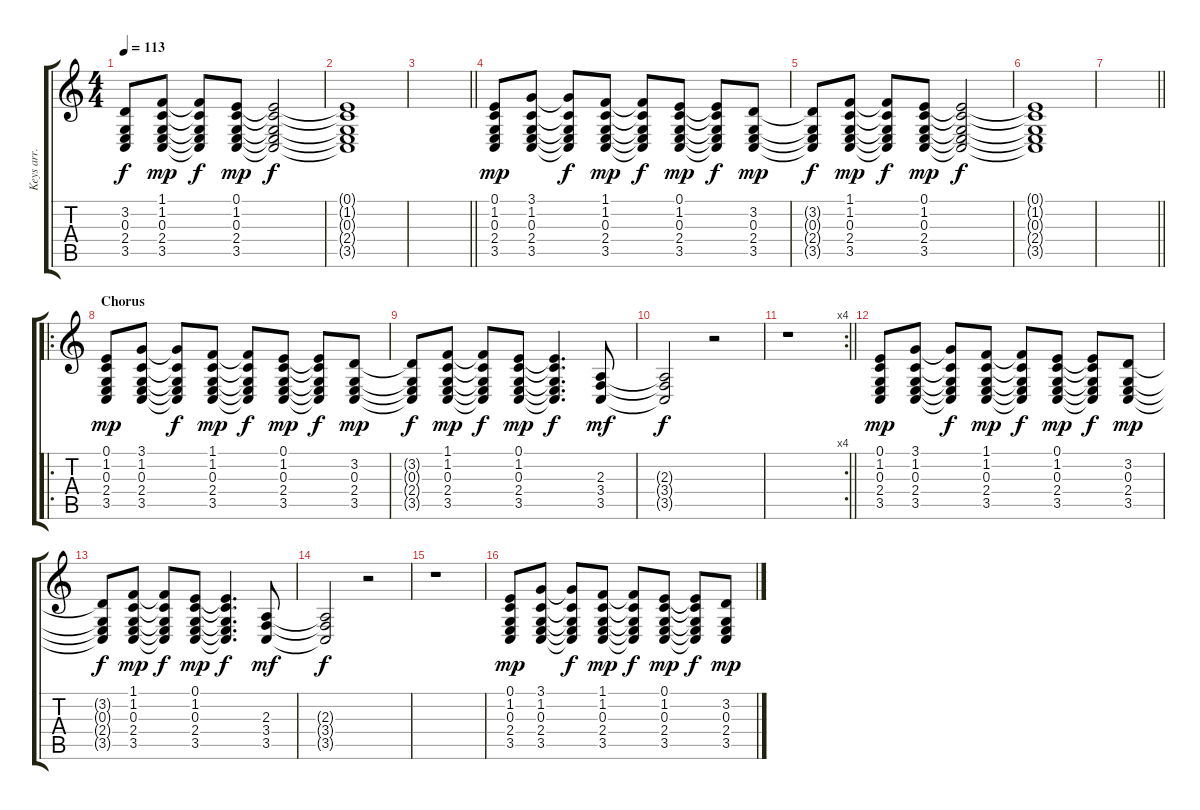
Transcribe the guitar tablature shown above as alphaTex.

\track ("Keys arr. for guitar" "Keys arr. ") {instrument lead2sawtooth}
\staff {score tabs}
\tuning (E4 B3 G3 D3 A2 E2) {hide}
\ts (4 4)
\tempo 113
\clef g2
\ks c
(3.2{t} 0.3{t} 2.4{t} 3.5{t}).8{dy f} (1.1 1.2 0.3 2.4 3.5).8{dy mp} (1.1{t} 1.2{t} 0.3{t} 2.4{t} 3.5{t}).8{dy f} (0.1 1.2 0.3 2.4 3.5).8{dy mp} (0.1{t} 1.2{t} 0.3{t} 2.4{t} 3.5{t}).2{dy f} |
(0.1{t} 1.2{t} 0.3{t} 2.4{t} 3.5{t}).1{volume 1} |
\barLineRight lightlight
|
(0.1 1.2 0.3 2.4 3.5).8{dy mp volume 5} (3.1 1.2 0.3 2.4 3.5).8 (3.1{t} 1.2{t} 0.3{t} 2.4{t} 3.5{t}).8{dy f} (1.1 1.2 0.3 2.4 3.5).8{dy mp} (1.1{t} 1.2{t} 0.3{t} 2.4{t} 3.5{t}).8{dy f} (0.1 1.2 0.3 2.4 3.5).8{dy mp} (0.1{t} 1.2{t} 0.3{t} 2.4{t} 3.5{t}).8{dy f} (3.2 0.3 2.4 3.5).8{dy mp} |
(3.2{t} 0.3{t} 2.4{t} 3.5{t}).8{dy f} (1.1 1.2 0.3 2.4 3.5).8{dy mp} (1.1{t} 1.2{t} 0.3{t} 2.4{t} 3.5{t}).8{dy f} (0.1 1.2 0.3 2.4 3.5).8{dy mp} (0.1{t} 1.2{t} 0.3{t} 2.4{t} 3.5{t}).2{dy f} |
(0.1{t} 1.2{t} 0.3{t} 2.4{t} 3.5{t}).1{volume 1} |
\barLineRight lightlight
|
\ro
\section ("" "Chorus")
(0.1 1.2 0.3 2.4 3.5).8{dy mp} (3.1 1.2 0.3 2.4 3.5).8 (3.1{t} 1.2{t} 0.3{t} 2.4{t} 3.5{t}).8{dy f} (1.1 1.2 0.3 2.4 3.5).8{dy mp} (1.1{t} 1.2{t} 0.3{t} 2.4{t} 3.5{t}).8{dy f} (0.1 1.2 0.3 2.4 3.5).8{dy mp} (0.1{t} 1.2{t} 0.3{t} 2.4{t} 3.5{t}).8{dy f} (3.2 0.3 2.4 3.5).8{dy mp} |
(3.2{t} 0.3{t} 2.4{t} 3.5{t}).8{dy f} (1.1 1.2 0.3 2.4 3.5).8{dy mp} (1.1{t} 1.2{t} 0.3{t} 2.4{t} 3.5{t}).8{dy f} (0.1 1.2 0.3 2.4 3.5).8{dy mp} (0.1{t} 1.2{t} 0.3{t} 2.4{t} 3.5{t}).4{d dy f} (2.3 3.4 3.5).8{dy mf} |
(2.3{t} 3.4{t} 3.5{t}).2{dy f} r.2 |
\rc 4
\barLineRight lightlight
r.1 |
(0.1 1.2 0.3 2.4 3.5).8{dy mp} (3.1 1.2 0.3 2.4 3.5).8 (3.1{t} 1.2{t} 0.3{t} 2.4{t} 3.5{t}).8{dy f} (1.1 1.2 0.3 2.4 3.5).8{dy mp} (1.1{t} 1.2{t} 0.3{t} 2.4{t} 3.5{t}).8{dy f} (0.1 1.2 0.3 2.4 3.5).8{dy mp} (0.1{t} 1.2{t} 0.3{t} 2.4{t} 3.5{t}).8{dy f} (3.2 0.3 2.4 3.5).8{dy mp} |
(3.2{t} 0.3{t} 2.4{t} 3.5{t}).8{dy f} (1.1 1.2 0.3 2.4 3.5).8{dy mp} (1.1{t} 1.2{t} 0.3{t} 2.4{t} 3.5{t}).8{dy f} (0.1 1.2 0.3 2.4 3.5).8{dy mp} (0.1{t} 1.2{t} 0.3{t} 2.4{t} 3.5{t}).4{d dy f} (2.3 3.4 3.5).8{dy mf} |
(2.3{t} 3.4{t} 3.5{t}).2{dy f} r.2 |
r.1 |
(0.1 1.2 0.3 2.4 3.5).8{dy mp volume 1} (3.1 1.2 0.3 2.4 3.5).8 (3.1{t} 1.2{t} 0.3{t} 2.4{t} 3.5{t}).8{dy f} (1.1 1.2 0.3 2.4 3.5).8{dy mp} (1.1{t} 1.2{t} 0.3{t} 2.4{t} 3.5{t}).8{dy f} (0.1 1.2 0.3 2.4 3.5).8{dy mp} (0.1{t} 1.2{t} 0.3{t} 2.4{t} 3.5{t}).8{dy f} (3.2 0.3 2.4 3.5).8{dy mp}
